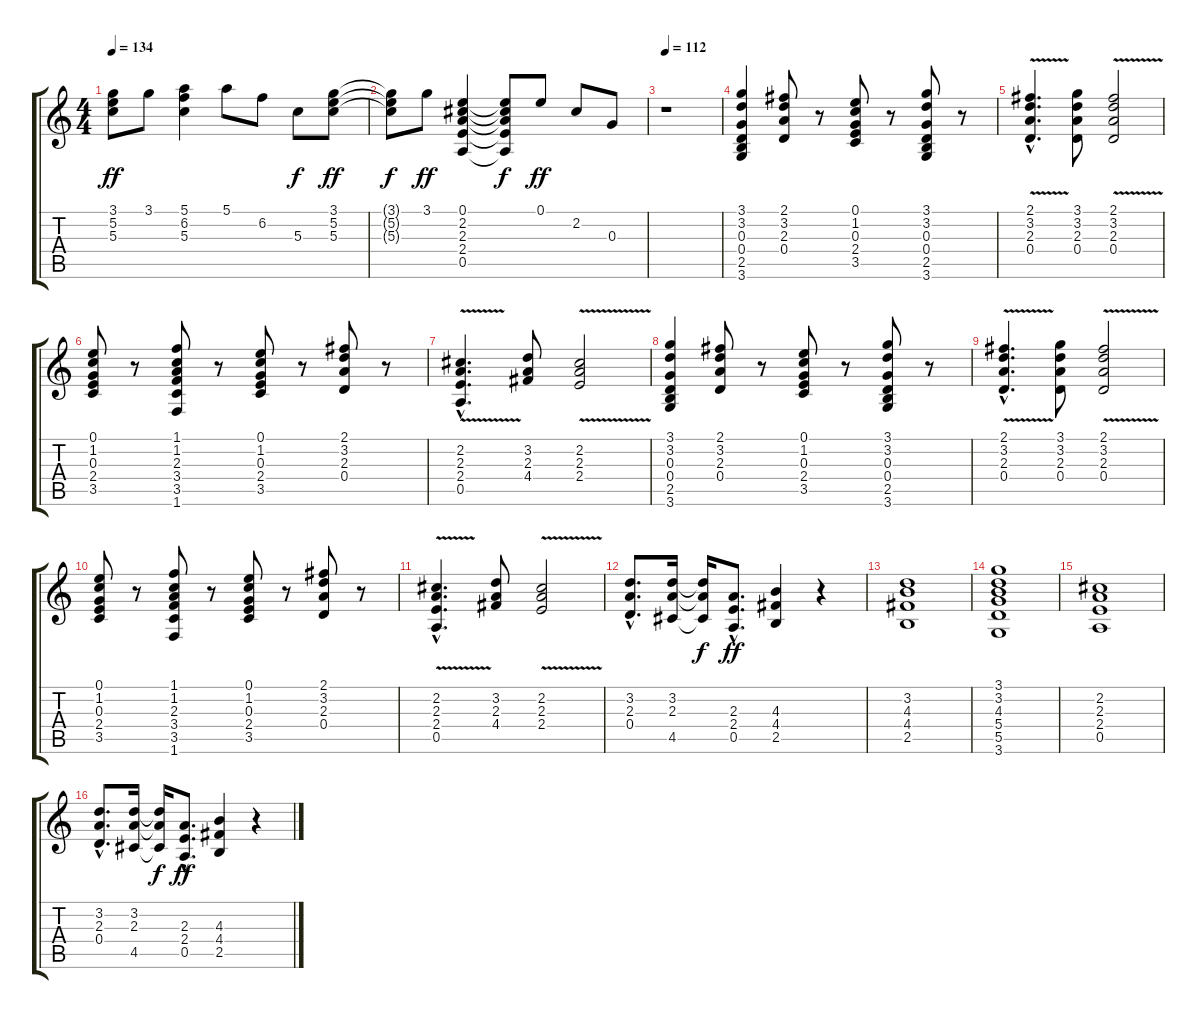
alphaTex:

\track "" {instrument distortionguitar}
\staff {score tabs}
\tuning (E4 B3 G3 D3 A2 E2) {hide}
\ts (4 4)
\tempo 134
\clef g2
\ks c
(3.1 5.2 5.3).8{dy ff} 3.1.8 (5.1 6.2 5.3).4 5.1.8 6.2.8 5.3.8{dy f} (3.1 5.2 5.3).8{dy ff} |
(3.1{t} 5.2{t} 5.3{t}).8{dy f} 3.1.8{dy ff} (0.1 2.2 2.3 2.4 0.5).4 (0.1{t} 2.2{t} 2.3{t} 2.4{t} 0.5{t}).8{dy f} 0.1.8{dy ff} 2.2.8 0.3.8 |
\tempo 112
r.1 |
(3.1 3.2 0.3 0.4 2.5 3.6).4 (2.1 3.2 2.3 0.4).8 r.8 (0.1 1.2 0.3 2.4 3.5).8 r.8 (3.1 3.2 0.3 0.4 2.5 3.6).8 r.8 |
(2.1{v hac} 3.2{hac} 2.3{hac} 0.4{hac}).4{d} (3.1 3.2 2.3 0.4).8 (2.1{v} 3.2 2.3 0.4).2 |
(0.1 1.2 0.3 2.4 3.5).8 r.8 (1.1 1.2 2.3 3.4 3.5 1.6).8 r.8 (0.1 1.2 0.3 2.4 3.5).8 r.8 (2.1 3.2 2.3 0.4).8 r.8 |
(2.2{v hac} 2.3{hac} 2.4{hac} 0.5{hac}).4{d} (3.2 2.3 4.4).8 (2.2{v} 2.3 2.4).2 |
(3.1 3.2 0.3 0.4 2.5 3.6).4 (2.1 3.2 2.3 0.4).8 r.8 (0.1 1.2 0.3 2.4 3.5).8 r.8 (3.1 3.2 0.3 0.4 2.5 3.6).8 r.8 |
(2.1{v hac} 3.2{hac} 2.3{hac} 0.4{hac}).4{d} (3.1 3.2 2.3 0.4).8 (2.1{v} 3.2 2.3 0.4).2 |
(0.1 1.2 0.3 2.4 3.5).8 r.8 (1.1 1.2 2.3 3.4 3.5 1.6).8 r.8 (0.1 1.2 0.3 2.4 3.5).8 r.8 (2.1 3.2 2.3 0.4).8 r.8 |
(2.2{v hac} 2.3{hac} 2.4{hac} 0.5{hac}).4{d} (3.2 2.3 4.4).8 (2.2{v} 2.3 2.4).2 |
(3.2{hac} 2.3{hac} 0.4{hac}).8{d} (3.2 2.3 4.5).16 (3.2{t} 2.3{t} 4.5{t}).16{dy f} (2.3{hac} 2.4{hac} 0.5{hac}).8{d dy ff} (4.3 4.4 2.5).4 r.4 |
(3.2 4.3 4.4 2.5).1 |
(3.1 3.2 4.3 5.4 5.5 3.6).1 |
(2.2 2.3 2.4 0.5).1 |
(3.2{hac} 2.3{hac} 0.4{hac}).8{d} (3.2 2.3 4.5).16 (3.2{t} 2.3{t} 4.5{t}).16{dy f} (2.3{hac} 2.4{hac} 0.5{hac}).8{d dy ff} (4.3 4.4 2.5).4 r.4
